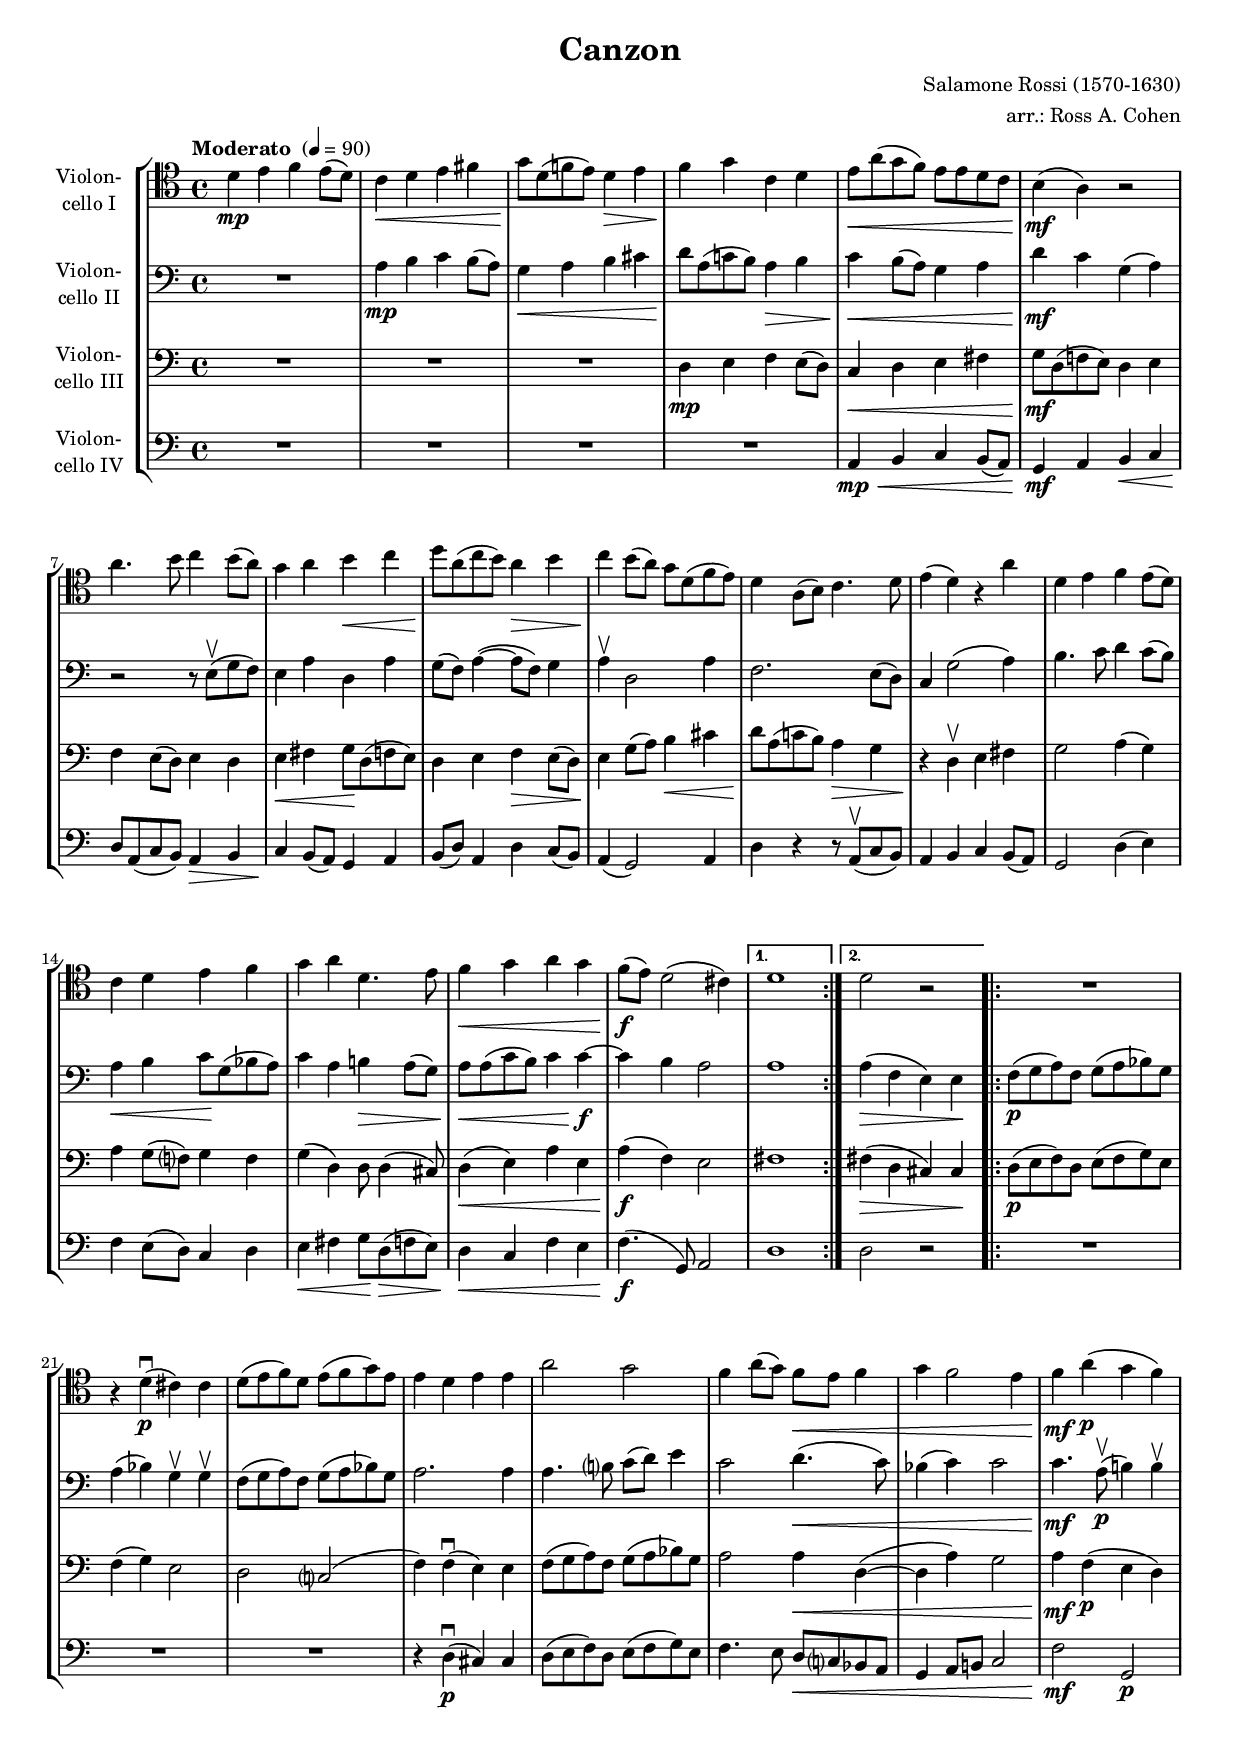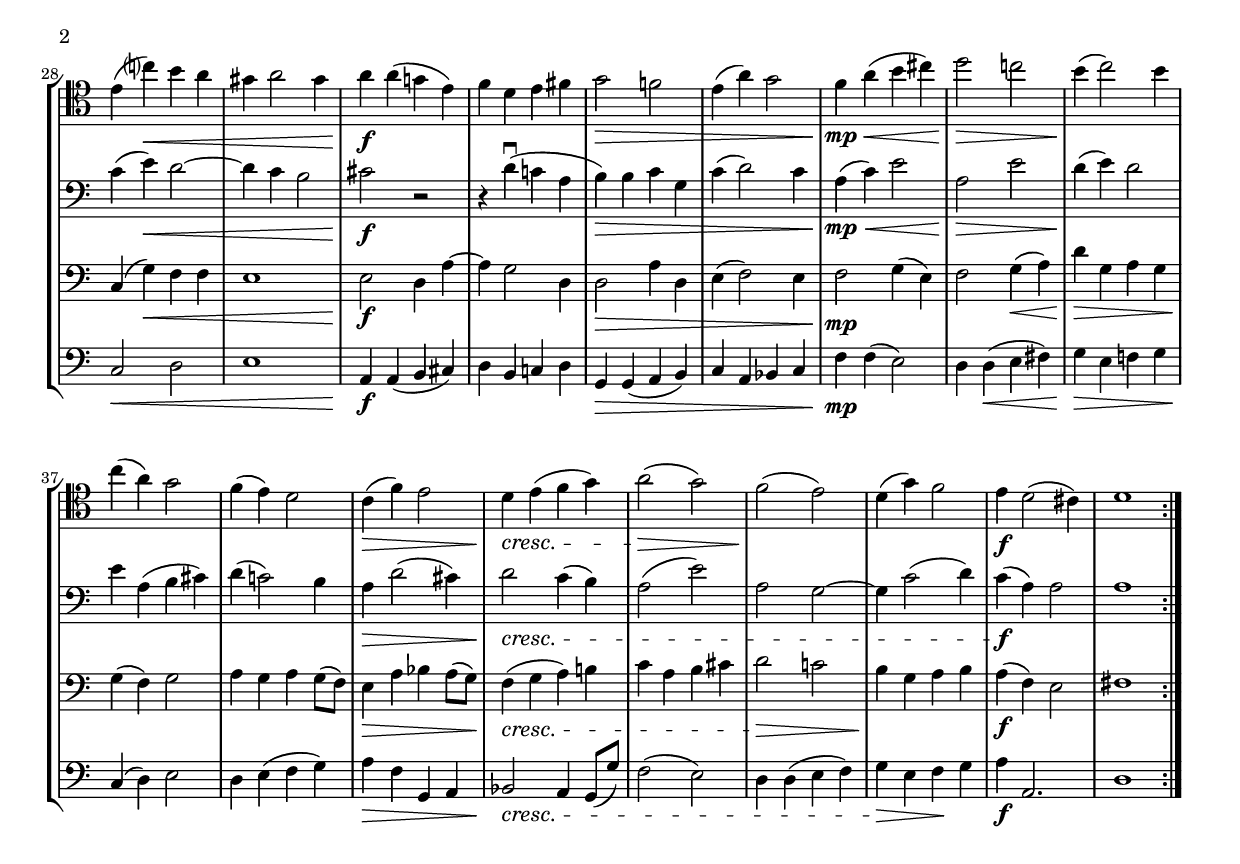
\version "2.14.2"
\include "deutsch.ly"

#(set-global-staff-size 17.25)

\header {
  title = "Canzon"
  composer = "Salamone Rossi (1570-1630)"
  arranger = "arr.: Ross A. Cohen"
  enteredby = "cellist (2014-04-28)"
}

voiceconsts = {
 \clef "bass"
 \key c \major
 %\numericTimeSignature
 \compressFullBarRests
 \time 4/4
 \tempo "Moderato " 4=90
}

mihi = "clarinet"
milo = "bassoon"

va = \relative c'' {
   \voiceconsts
   \clef "tenor"

   \repeat volta 2 {
     d4\mp e f e8( d)
     c4\< d e fis
     g8\! d( f! e) d4\> e
     f\! g c, d
     e8\< a( g f) e e d c
     h4(\!\mf a) r2

     a'4. h8 c4 h8( a)
     g4 a h\< c
     d8\! a( c h) a4\> h
     c\! h8( a) g d( f e)
     d4 a8( h) c4. d8
     e4( d) r a'

     d, e f e8( d)
     c4 d e f
     g a d,4. e8
     f4\< g a g
     f8(\!\f e) d2( cis4)
   }
   \alternative {
     { d1 }
     { d2 r }
   }

   \repeat volta 2 {
     R1
     r4 d(\downbow\p cis) cis
     d8( e f) d e( f g) e
     e4 d e e
     a2 g
     f4 a8( g) f\< e f4

     g f2 e4
     f\!\mf a(\p g f)
     e( c'?)\< h a
     gis a2 gis4
     a\!\f a( g! e)
     f d e fis
     g2\> f!

     e4( a) g2
     f4\!\mp a(\< h cis)
     d2\!\> c!
     h4(\! c2) h4
     c( a) g2
     f4( e) d2

     c4(\> f) e2
     d4\!\cresc e( f g)
     a2(\> g)
     f(\! e)
     d4( g) f2
     e4\f d2( cis4)
     d1
   }
}

vb = \relative c'' {
   \voiceconsts

   \repeat volta 2 {
     R1
     a4\mp h c h8( a)
     g4\< a h cis
     d8\! a( c! h) a4\> h
     c\!\< h8( a) g4 a
     d\!\mf c g( a)

     r2 r8 e(\upbow g f)
     e4 a d, a'
     g8( f) a4(~ a8 f) g4
     a\upbow d,2 a'4
     f2. e8( d)
     c4 g'2( a4)

     h4. c8 d4 c8( h)
     a4\< h c8\! g( b a)
     c4 a h!\> a8( g)
     a\!\< a( c h) c4 c~\!\f
     c h a2
   }
   \alternative {
     { a1 }
     { a4(\> f e) e\! }
   }

   \repeat volta 2 {
     f8(\p g a) f g( a b) g
     a4( b) g\upbow g\upbow
     f8( g a) f g( a b) g
     a2. a4
     a4. h?8 c( d) e4
     c2 d4.(\< c8)

     b4( c) c2
     c4.\!\mf a8(\p\upbow h!4) h\upbow
     c( e)\< d2~
     d4 c h2
     cis\!\f r
     r4 d(\downbow c! a
     h)\> h c g

     c( d2) c4
     a(\!\mp\< c) e2
     a,\!\> e'
     d4(\! e) d2
     e4 a,( h cis)
     d( c!2) h4

     a\> d2( cis4)
     d2\!\cresc c4( h)
     a2( e')
     a, g~
     g4 c2( d4)
     c(\f a) a2
     a1
   }
}

vc = \relative c' {
   \voiceconsts

   \repeat volta 2 {
     R1*3
     d4\mp e f e8( d)
     c4\< d e fis
     g8\!\mf d( f! e) d4 e

     f e8( d) e4 d
     e\< fis g8\! d( f! e)
     d4 e f\> e8( d)
     e4\! g8( a) h4\< cis
     d8\! a( c! h) a4\> g
     r\! d\upbow e fis

     g2 a4( g)
     a g8( f?) g4 f
     g( d) d8 d4( cis8)
     d4(\< e) a e
     a(\!\f f) e2
   }
   \alternative {
     { fis1 }
     { fis4(\> d cis) cis\! }
   }

   \repeat volta 2 {
     d8(\p e f) d e( f g) e
     f4( g) e2
     d c?(
     f4) f(\downbow e) e
     f8( g a) f g( a b) g
     a2 a4\< d,(~

     d a') g2
     a4\!\mf f(\p e d)
     c( g')\< f f
     e1
     e2\!\f d4 a'~
     a g2 d4
     d2\> a'4 d,

     e( f2) e4
     f2\!\mp g4( e)
     f2 g4(\< a)
     d\!\> g, a g
     g(\! f) g2
     a4 g a g8( f)

     e4\> a b a8( g)
     f4(\!\cresc g a) h!
     c a h cis
     d2\> c!
     h4\! g a h
     a(\f f) e2
     fis1
   }
}

vd = \relative c' {
   \voiceconsts

   \repeat volta 2 {
     R1*4
     a4\mp\< h c h8( a)
     g4\!\mf a h\< c

     d8\! a( c h) a4\> h
     c\! h8( a) g4 a
     h8( d) a4 d c8( h)
     a4( g2) a4
     d r r8 a(\upbow c h)
     a4 h c h8( a)

     g2 d'4( e)
     f e8( d) c4 d
     e\< fis g8\! d(\> f! e)
     d4\!\< c f e
     f4.(\!\f g,8) a2
   }
   \alternative {
     { d1 }
     { d2 r }
   }

   \repeat volta 2 {
     R1*3
     r4 d(\downbow\p cis) cis
     d8( e f) d e( f g) e
     f4.e8 d\< c? b a

     g4 a8 h! c2
     f\!\mf g,\p
     c\< d
     e1
     a,4\!\f a( h cis)
     d h c! d
     g,\> g( a h)

     c a b c
     f\!\mp f( e2)
     d4 d(\< e fis)
     g\!\> e f! g
     c,(\! d) e2
     d4 e( f g)

     a\> f g, a
     b2\!\cresc a4 g8( g')
     f2( e)
     d4 d( e f)
     g\> e f\! g
     a4\f a,2.
     d1
   }
}


music = \new StaffGroup <<
      \new Staff {
        \set Staff.midiInstrument = \mihi
        \set Staff.instrumentName = \markup \center-column { "Violon-" "cello I" }
        \transpose c c, { \va }
      }

      \new Staff {
        \set Staff.midiInstrument = \mihi
        \set Staff.instrumentName = \markup \center-column { "Violon-" "cello II" }
        \transpose c c, { \vb }
      }

      \new Staff {
        \set Staff.midiInstrument = \milo
        \set Staff.instrumentName = \markup \center-column { "Violon-" "cello III" }
        \transpose c c, { \vc }
      }

      \new Staff {
        \set Staff.midiInstrument = \milo
        \set Staff.instrumentName = \markup \center-column { "Violon-" "cello IV" }
        \transpose c c, { \vd }
      }
>>

\book {
  \score {
   \music
    \layout {}
  }

  \score {
    \unfoldRepeats \music

    \midi {
      \context {
        \Score
      }
    }
  }
}
